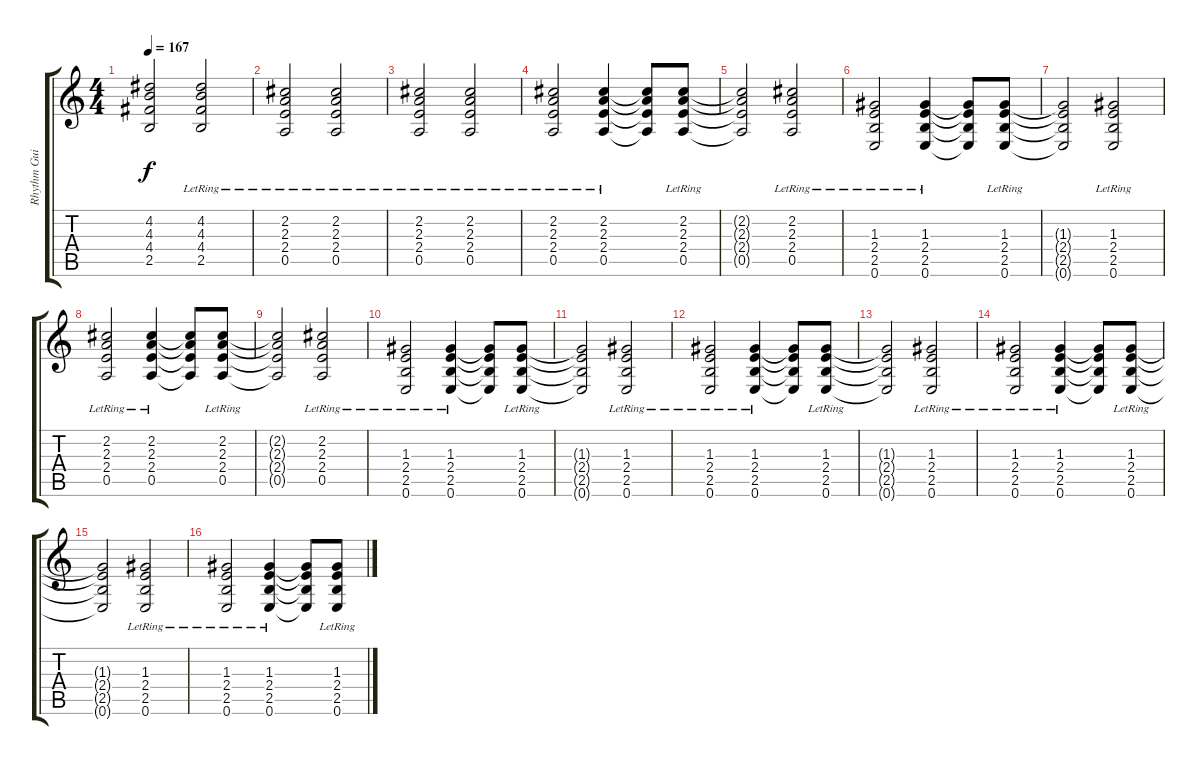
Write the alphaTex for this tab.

\track ("Rhythm Guitar 2" "Rhythm Gui") {instrument overdrivenguitar}
\staff {score tabs}
\tuning (E4 B3 G3 D3 A2 E2) {hide}
\ts (4 4)
\tempo 167
\clef g2
\ks c
(4.2{t} 4.3{t} 4.4{t} 2.5{t}).2{dy f} (4.2{lr} 4.3{lr} 4.4{lr} 2.5{lr}).2 |
(2.2{lr} 2.3{lr} 2.4{lr} 0.5{lr}).2 (2.2{lr} 2.3{lr} 2.4{lr} 0.5{lr}).2 |
(2.2{lr} 2.3{lr} 2.4{lr} 0.5{lr}).2 (2.2{lr} 2.3{lr} 2.4{lr} 0.5{lr}).2 |
(2.2 2.3 2.4{lr} 0.5{lr}).2 (2.2 2.3 2.4{lr} 0.5{lr}).4 (2.2{t} 2.3{t} 2.4{t} 0.5{t}).8 (2.2 2.3 2.4{lr} 0.5{lr}).8 |
(2.2{t} 2.3{t} 2.4{t} 0.5{t}).2 (2.2 2.3 2.4{lr} 0.5{lr}).2 |
(1.3{lr} 2.4{lr} 2.5{lr} 0.6{lr}).2 (1.3{lr} 2.4{lr} 2.5{lr} 0.6{lr}).4 (1.3{t} 2.4{t} 2.5{t} 0.6{t}).8 (1.3{lr} 2.4{lr} 2.5{lr} 0.6{lr}).8 |
(1.3{t} 2.4{t} 2.5{t} 0.6{t}).2 (1.3{lr} 2.4{lr} 2.5{lr} 0.6{lr}).2 |
(2.2 2.3 2.4{lr} 0.5{lr}).2 (2.2 2.3 2.4{lr} 0.5{lr}).4 (2.2{t} 2.3{t} 2.4{t} 0.5{t}).8 (2.2 2.3 2.4{lr} 0.5{lr}).8 |
(2.2{t} 2.3{t} 2.4{t} 0.5{t}).2 (2.2 2.3 2.4{lr} 0.5{lr}).2 |
(1.3{lr} 2.4{lr} 2.5{lr} 0.6{lr}).2 (1.3{lr} 2.4{lr} 2.5{lr} 0.6{lr}).4 (1.3{t} 2.4{t} 2.5{t} 0.6{t}).8 (1.3{lr} 2.4{lr} 2.5{lr} 0.6{lr}).8 |
(1.3{t} 2.4{t} 2.5{t} 0.6{t}).2 (1.3{lr} 2.4{lr} 2.5{lr} 0.6{lr}).2 |
(1.3{lr} 2.4{lr} 2.5{lr} 0.6{lr}).2 (1.3{lr} 2.4{lr} 2.5{lr} 0.6{lr}).4 (1.3{t} 2.4{t} 2.5{t} 0.6{t}).8 (1.3{lr} 2.4{lr} 2.5{lr} 0.6{lr}).8 |
(1.3{t} 2.4{t} 2.5{t} 0.6{t}).2 (1.3{lr} 2.4{lr} 2.5{lr} 0.6{lr}).2 |
(1.3{lr} 2.4{lr} 2.5{lr} 0.6{lr}).2 (1.3{lr} 2.4{lr} 2.5{lr} 0.6{lr}).4 (1.3{t} 2.4{t} 2.5{t} 0.6{t}).8 (1.3{lr} 2.4{lr} 2.5{lr} 0.6{lr}).8 |
(1.3{t} 2.4{t} 2.5{t} 0.6{t}).2 (1.3{lr} 2.4{lr} 2.5{lr} 0.6{lr}).2 |
(1.3{lr} 2.4{lr} 2.5{lr} 0.6{lr}).2 (1.3{lr} 2.4{lr} 2.5{lr} 0.6{lr}).4 (1.3{t} 2.4{t} 2.5{t} 0.6{t}).8 (1.3{lr} 2.4{lr} 2.5{lr} 0.6{lr}).8
